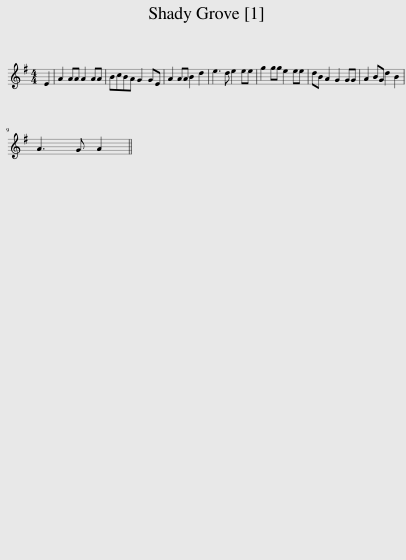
X:1
L:1/8
M:4/4
I:linebreak $
K:G
V:1 treble
V:1
 E2 | A2 AA A2 AA | BcBA G2 GE | A2 AA B2 d2 | e3 d e2 ee | %5
 g2 gg e2 ee | dB A2 G2 GG | A2 BG d2 B2 |$ A3 G A2 || %9
